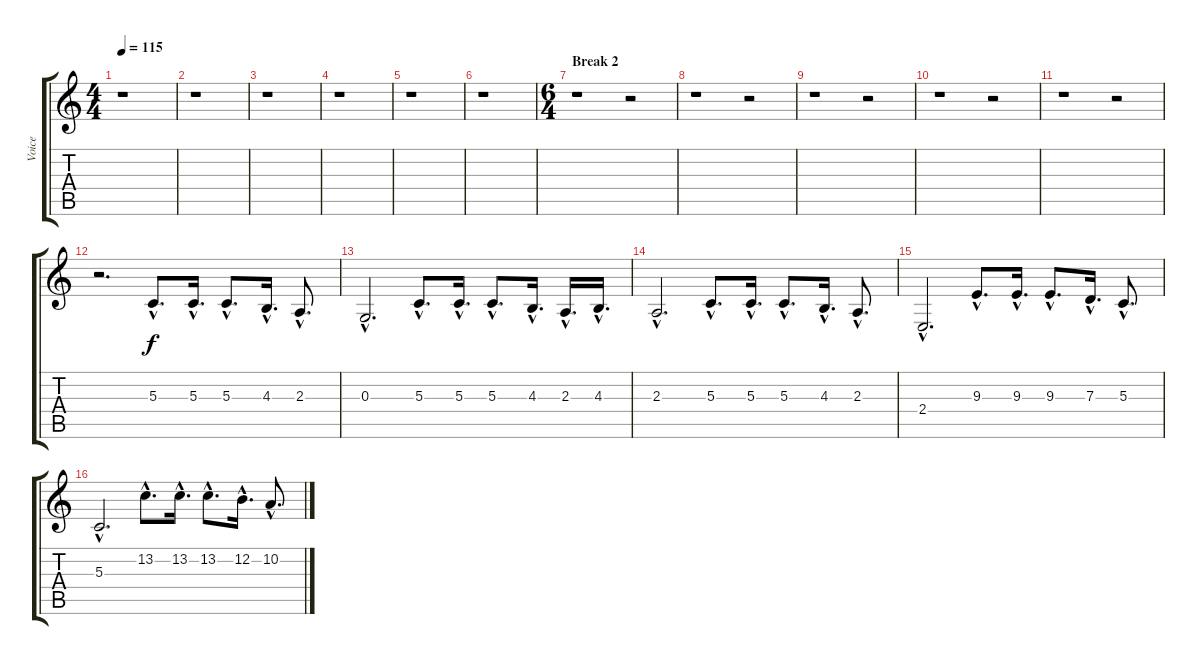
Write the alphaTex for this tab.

\track ("Voice" "Voice") {instrument lead2sawtooth}
\staff {score tabs}
\tuning (E4 B3 G3 D3 A2 E2) {hide}
\ts (4 4)
\tempo 115
\clef g2
\ks c
r.1{dy f} |
r.1 |
r.1 |
r.1 |
r.1 |
r.1 |
\ts (6 4)
\section ("" "Break 2")
r.1 r.2 |
r.1 r.2 |
r.1 r.2 |
r.1 r.2 |
r.1 r.2 |
r.2{d} 5.3{hac}.8{d} 5.3{hac}.16{d} 5.3{hac}.8{d} 4.3{hac}.16{d} 2.3{hac}.8{d} |
0.3{hac}.2{d} 5.3{hac}.8{d} 5.3{hac}.16{d} 5.3{hac}.8{d} 4.3{hac}.16{d} 2.3{hac}.16{d} 4.3{hac}.16{d} |
2.3{hac}.2{d} 5.3{hac}.8{d} 5.3{hac}.16{d} 5.3{hac}.8{d} 4.3{hac}.16{d} 2.3{hac}.8{d} |
2.4{hac}.2{d} 9.3{hac}.8{d} 9.3{hac}.16{d} 9.3{hac}.8{d} 7.3{hac}.16{d} 5.3{hac}.8{d} |
5.3{hac}.2{d} 13.2{hac}.8{d} 13.2{hac}.16{d} 13.2{hac}.8{d} 12.2{hac}.16{d} 10.2{hac}.8{d}
